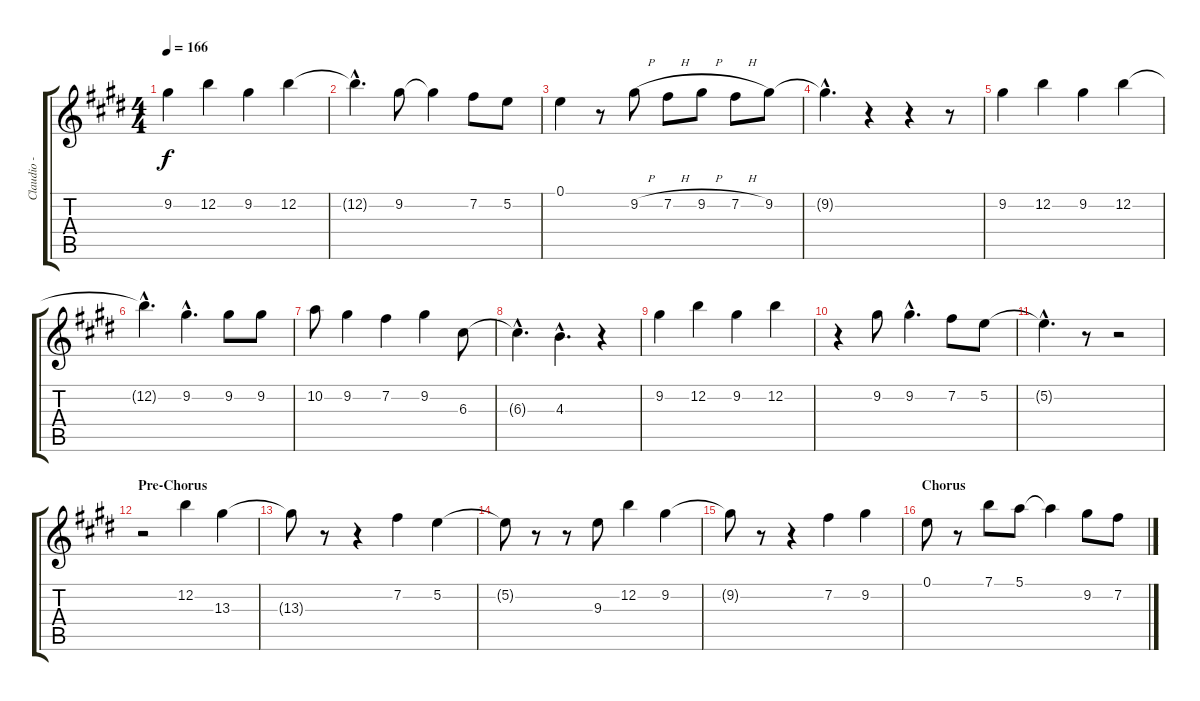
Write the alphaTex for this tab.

\track ("Claudio - Vocals" "Claudio - ") {instrument electricguitarclean}
\staff {score tabs}
\tuning (E4 B3 G3 D3 A2 E2) {hide}
\ts (4 4)
\tempo 166
\clef g2
\ks e
9.2.4{dy f} 12.2.4 9.2.4 12.2.4 |
12.2{hac t}.4{d} 9.2.8 9.2{t}.4 7.2.8 5.2.8 |
0.1.4 r.8 9.2{h}.8 7.2{h}.8 9.2{h}.8 7.2{h}.8 9.2.8 |
9.2{hac t}.4{d} r.4 r.4 r.8 |
9.2.4 12.2.4 9.2.4 12.2.4 |
12.2{hac t}.4{d} 9.2{hac}.4{d} 9.2.8 9.2.8 |
10.2.8 9.2.4 7.2.4 9.2.4 6.3.8 |
6.3{hac t}.4{d} 4.3{hac}.4{d} r.4 |
9.2.4 12.2.4 9.2.4 12.2.4 |
r.4 9.2.8 9.2{hac}.4{d} 7.2.8 5.2.8 |
5.2{hac t}.4{d} r.8 r.2 |
\section ("" "Pre-Chorus")
r.2 12.2.4 13.3.4 |
13.3{t}.8 r.8 r.4 7.2.4 5.2.4 |
5.2{t}.8 r.8 r.8 9.3.8 12.2.4 9.2.4 |
9.2{t}.8 r.8 r.4 7.2.4 9.2.4 |
\section ("" "Chorus")
0.1.8 r.8 7.1.8 5.1.8 5.1{t}.4 9.2.8 7.2.8
